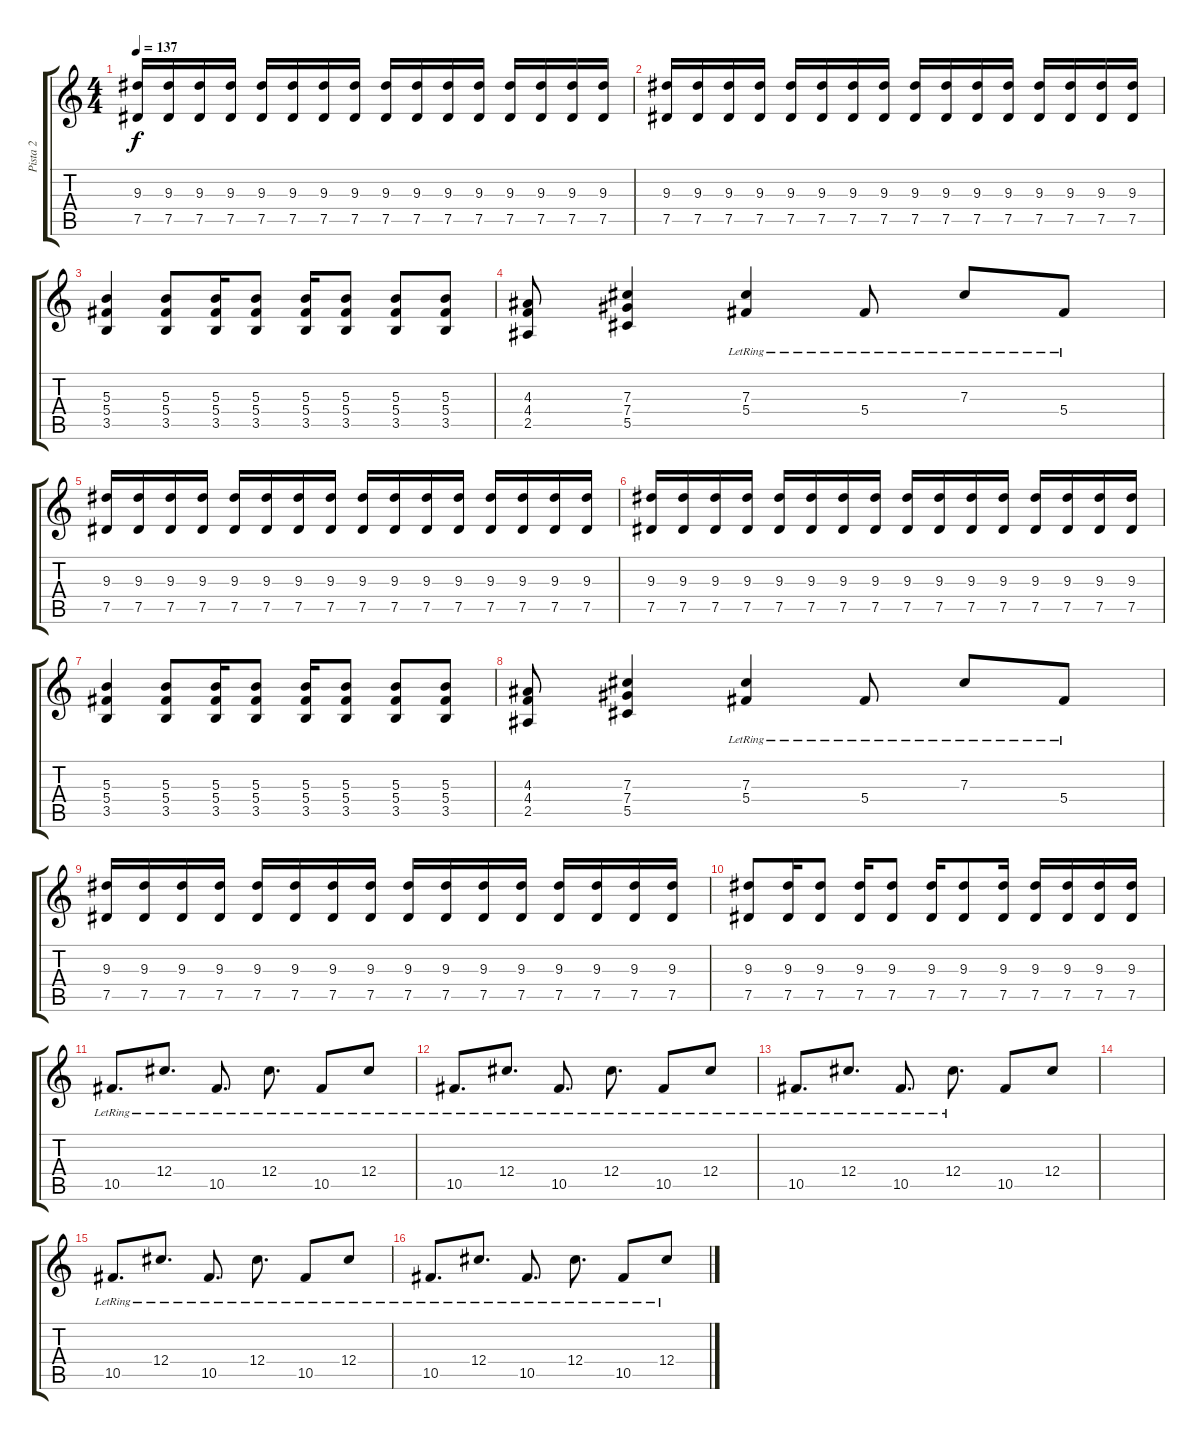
\track ("Pista 2" "Pista 2") {instrument overdrivenguitar}
\staff {score tabs}
\tuning (Eb4 Bb3 Gb3 Db3 Ab2 Eb2) {hide}
\ts (4 4)
\tempo 137
\clef g2
\ks c
(9.3 7.5).16{dy f} (9.3 7.5).16 (9.3 7.5).16 (9.3 7.5).16 (9.3 7.5).16 (9.3 7.5).16 (9.3 7.5).16 (9.3 7.5).16 (9.3 7.5).16 (9.3 7.5).16 (9.3 7.5).16 (9.3 7.5).16 (9.3 7.5).16 (9.3 7.5).16 (9.3 7.5).16 (9.3 7.5).16 |
(9.3 7.5).16 (9.3 7.5).16 (9.3 7.5).16 (9.3 7.5).16 (9.3 7.5).16 (9.3 7.5).16 (9.3 7.5).16 (9.3 7.5).16 (9.3 7.5).16 (9.3 7.5).16 (9.3 7.5).16 (9.3 7.5).16 (9.3 7.5).16 (9.3 7.5).16 (9.3 7.5).16 (9.3 7.5).16 |
(5.3 5.4 3.5).4 (5.3 5.4 3.5).8 (5.3 5.4 3.5).16 (5.3 5.4 3.5).8 (5.3 5.4 3.5).16 (5.3 5.4 3.5).8 (5.3 5.4 3.5).8 (5.3 5.4 3.5).8 |
(4.3 4.4 2.5).8 (7.3 7.4 5.5).4 (7.3{lr} 5.4{lr}).4 5.4{lr}.8 7.3{lr}.8 5.4{lr}.8 |
(9.3 7.5).16 (9.3 7.5).16 (9.3 7.5).16 (9.3 7.5).16 (9.3 7.5).16 (9.3 7.5).16 (9.3 7.5).16 (9.3 7.5).16 (9.3 7.5).16 (9.3 7.5).16 (9.3 7.5).16 (9.3 7.5).16 (9.3 7.5).16 (9.3 7.5).16 (9.3 7.5).16 (9.3 7.5).16 |
(9.3 7.5).16 (9.3 7.5).16 (9.3 7.5).16 (9.3 7.5).16 (9.3 7.5).16 (9.3 7.5).16 (9.3 7.5).16 (9.3 7.5).16 (9.3 7.5).16 (9.3 7.5).16 (9.3 7.5).16 (9.3 7.5).16 (9.3 7.5).16 (9.3 7.5).16 (9.3 7.5).16 (9.3 7.5).16 |
(5.3 5.4 3.5).4 (5.3 5.4 3.5).8 (5.3 5.4 3.5).16 (5.3 5.4 3.5).8 (5.3 5.4 3.5).16 (5.3 5.4 3.5).8 (5.3 5.4 3.5).8 (5.3 5.4 3.5).8 |
(4.3 4.4 2.5).8 (7.3 7.4 5.5).4 (7.3{lr} 5.4{lr}).4 5.4{lr}.8 7.3{lr}.8 5.4{lr}.8 |
(9.3 7.5).16 (9.3 7.5).16 (9.3 7.5).16 (9.3 7.5).16 (9.3 7.5).16 (9.3 7.5).16 (9.3 7.5).16 (9.3 7.5).16 (9.3 7.5).16 (9.3 7.5).16 (9.3 7.5).16 (9.3 7.5).16 (9.3 7.5).16 (9.3 7.5).16 (9.3 7.5).16 (9.3 7.5).16 |
(9.3 7.5).8 (9.3 7.5).16 (9.3 7.5).8 (9.3 7.5).16 (9.3 7.5).8 (9.3 7.5).16 (9.3 7.5).8 (9.3 7.5).16 (9.3 7.5).16 (9.3 7.5).16 (9.3 7.5).16 (9.3 7.5).16 |
10.5{lr}.8{d} 12.4{lr}.8{d} 10.5{lr}.8{d} 12.4{lr}.8{d} 10.5{lr}.8 12.4{lr}.8 |
10.5{lr}.8{d} 12.4{lr}.8{d} 10.5{lr}.8{d} 12.4{lr}.8{d} 10.5{lr}.8 12.4{lr}.8 |
10.5{lr}.8{d} 12.4{lr}.8{d} 10.5{lr}.8{d} 12.4{lr}.8{d} 10.5.8 12.4.8 |
|
10.5{lr}.8{d} 12.4{lr}.8{d} 10.5{lr}.8{d} 12.4{lr}.8{d} 10.5{lr}.8 12.4{lr}.8 |
10.5{lr}.8{d} 12.4{lr}.8{d} 10.5{lr}.8{d} 12.4{lr}.8{d} 10.5{lr}.8 12.4{lr}.8
